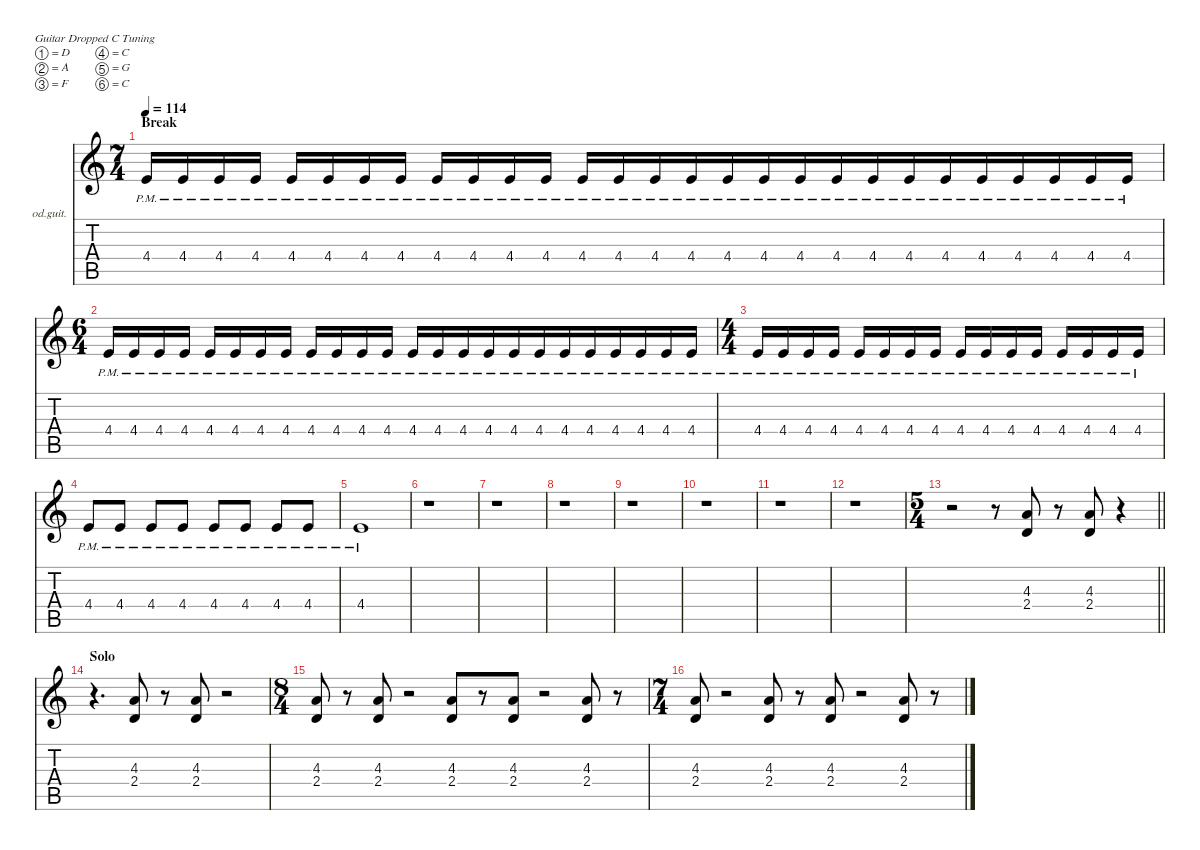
\defaultSystemsLayout 4
\hideDynamics
\bracketExtendMode nobrackets
\firstSystemTrackNameOrientation horizontal
\otherSystemsTrackNameOrientation horizontal
\track ("GTR Overd" "od.guit.") {instrument overdrivenguitar}
\staff {score tabs}
\tuning (D4 A3 F3 C3 G2 C2)
\ts (7 4)
\beaming (8 2 2 2 8)
\section ("" "Break")
\tempo 114
\clef g2
\ks c
4.4{pm}.16{dy f} 4.4{pm}.16 4.4{pm}.16 4.4{pm}.16 4.4{pm}.16 4.4{pm}.16 4.4{pm}.16 4.4{pm}.16 4.4{pm}.16 4.4{pm}.16 4.4{pm}.16 4.4{pm}.16 4.4{pm}.16 4.4{pm}.16 4.4{pm}.16 4.4{pm}.16 4.4{pm}.16 4.4{pm}.16 4.4{pm}.16 4.4{pm}.16 4.4{pm}.16 4.4{pm}.16 4.4{pm}.16 4.4{pm}.16 4.4{pm}.16 4.4{pm}.16 4.4{pm}.16 4.4{pm}.16 |
\ts (6 4)
\beaming (8 2 2 2 6)
4.4{pm}.16 4.4{pm}.16 4.4{pm}.16 4.4{pm}.16 4.4{pm}.16 4.4{pm}.16 4.4{pm}.16 4.4{pm}.16 4.4{pm}.16 4.4{pm}.16 4.4{pm}.16 4.4{pm}.16 4.4{pm}.16 4.4{pm}.16 4.4{pm}.16 4.4{pm}.16 4.4{pm}.16 4.4{pm}.16 4.4{pm}.16 4.4{pm}.16 4.4{pm}.16 4.4{pm}.16 4.4{pm}.16 4.4{pm}.16 |
\ts (4 4)
\beaming (8 2 2 2 2)
4.4{pm}.16 4.4{pm}.16 4.4{pm}.16 4.4{pm}.16 4.4{pm}.16 4.4{pm}.16 4.4{pm}.16 4.4{pm}.16 4.4{pm}.16 4.4{pm}.16 4.4{pm}.16 4.4{pm}.16 4.4{pm}.16 4.4{pm}.16 4.4{pm}.16 4.4{pm}.16 |
4.4{pm}.8 4.4{pm}.8 4.4{pm}.8 4.4{pm}.8 4.4{pm}.8 4.4{pm}.8 4.4{pm}.8 4.4{pm}.8 |
4.4{pm}.1 |
r.1 |
r.1 |
r.1 |
r.1 |
r.1 |
r.1 |
r.1 |
\ts (5 4)
\beaming (8 2 2 2 4)
\barLineRight lightlight
r.2 r.8 (4.3 2.4).8 r.8 (4.3 2.4).8 r.4 |
\section ("" "Solo")
r.4{d} (4.3 2.4).8 r.8 (4.3 2.4).8 r.2 |
\ts (8 4)
\beaming (8 2 2 2 10)
(4.3 2.4).8 r.8 (4.3 2.4).8 r.2 (4.3 2.4).8 r.8 (4.3 2.4).8 r.2 (4.3 2.4).8 r.8 |
\ts (7 4)
\beaming (8 2 2 2 8)
(4.3 2.4).8 r.2 (4.3 2.4).8 r.8 (4.3 2.4).8 r.2 (4.3 2.4).8 r.8
